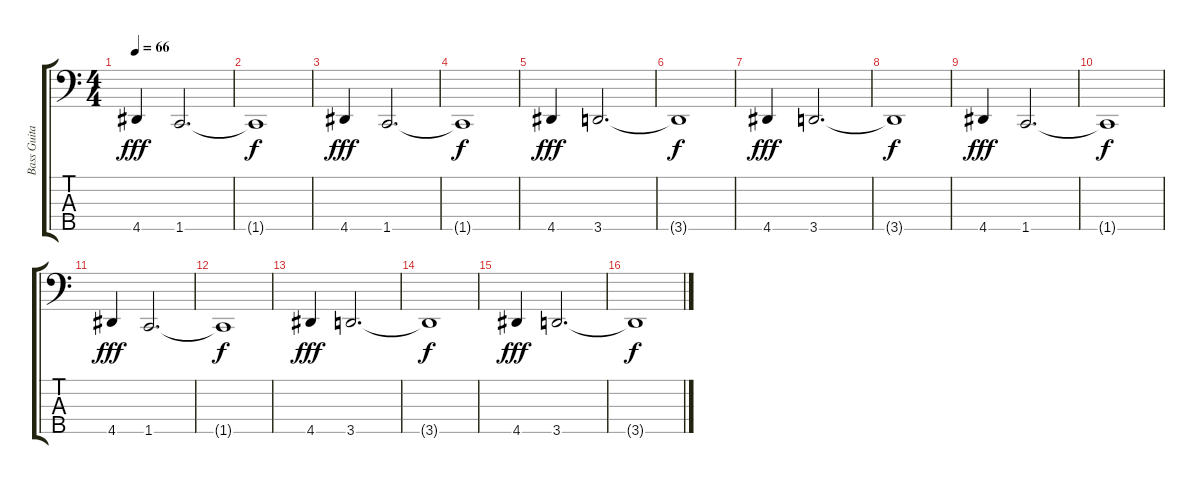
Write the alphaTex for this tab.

\track ("Bass Guitar" "Bass Guita") {instrument electricbassfinger}
\staff {score tabs}
\tuning (Gb2 D2 A1 E1 B0) {hide}
\ts (4 4)
\tempo 66
\clef f4
\ks c
4.5.4{dy fff instrument electricbassfinger} 1.5.2{d} |
1.5{t}.1{dy f} |
4.5.4{dy fff} 1.5.2{d} |
1.5{t}.1{dy f} |
4.5.4{dy fff} 3.5.2{d} |
3.5{t}.1{dy f} |
4.5.4{dy fff} 3.5.2{d} |
3.5{t}.1{dy f} |
4.5.4{dy fff} 1.5.2{d} |
1.5{t}.1{dy f} |
4.5.4{dy fff} 1.5.2{d} |
1.5{t}.1{dy f} |
4.5.4{dy fff} 3.5.2{d} |
3.5{t}.1{dy f} |
4.5.4{dy fff} 3.5.2{d} |
3.5{t}.1{dy f}
